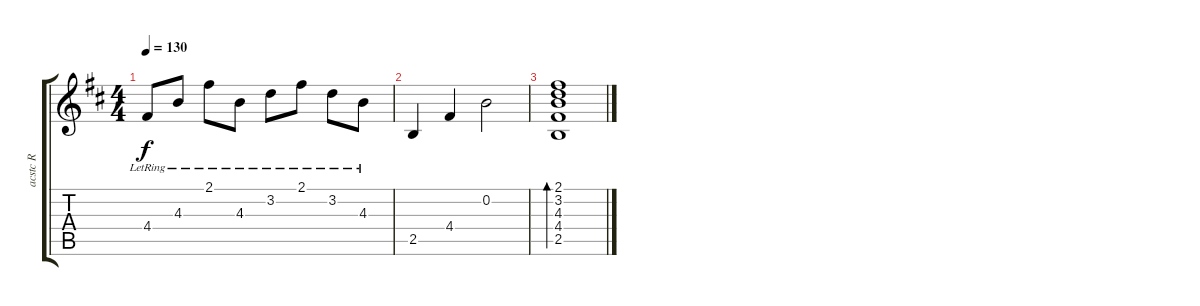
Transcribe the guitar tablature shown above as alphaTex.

\track ("acstc R" "acstc R") {instrument acousticguitarsteel}
\staff {score tabs}
\tuning (E4 B3 G3 D3 A2 E2) {hide}
\ts (4 4)
\tempo 130
\clef g2
\ks d
4.4{lr}.8{dy f} 4.3{lr}.8 2.1{lr}.8 4.3{lr}.8 3.2{lr}.8 2.1{lr}.8 3.2{lr}.8 4.3{lr}.8 |
2.5.4 4.4.4 0.2.2 |
(2.1 3.2 4.3 4.4 2.5).1{bd 480}
